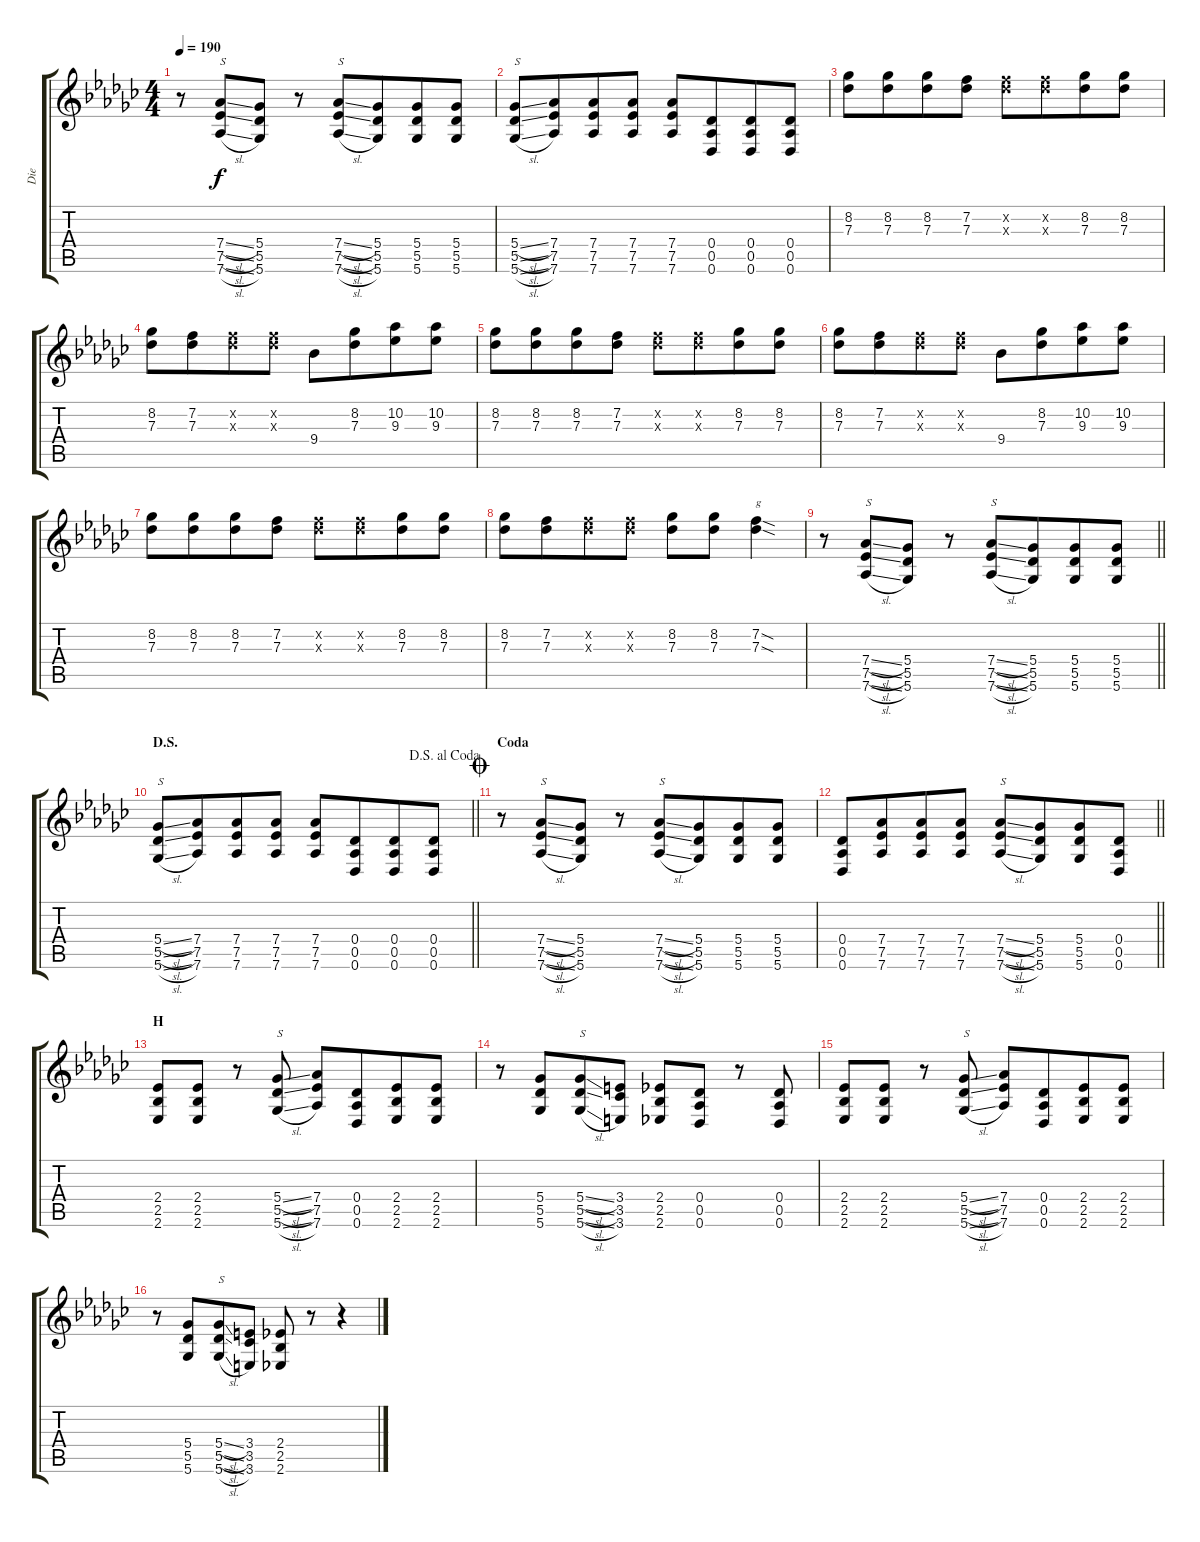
\track ("Die" "Die") {instrument distortionguitar}
\staff {score tabs}
\tuning (Eb4 Bb3 Gb3 Db3 Ab2 Db2) {hide}
\ts (4 4)
\tempo 190
\clef g2
\ks ebminor
r.8{dy f} (7.4{sl} 7.5{sl} 7.6{sl}).8{txt "S" beam merge} (5.4 5.5 5.6).8 r.8 (7.4{sl} 7.5{sl} 7.6{sl}).8{txt "S"} (5.4 5.5 5.6).8{beam merge} (5.4 5.5 5.6).8 (5.4 5.5 5.6).8 |
(5.4{sl} 5.5{sl} 5.6{sl}).8{txt "S"} (7.4 7.5 7.6).8{beam merge} (7.4 7.5 7.6).8 (7.4 7.5 7.6).8 (7.4 7.5 7.6).8 (0.4 0.5 0.6).8{beam merge} (0.4 0.5 0.6).8 (0.4 0.5 0.6).8 |
(8.2 7.3).8 (8.2 7.3).8{beam merge} (8.2 7.3).8 (7.2 7.3).8 (7.2{x} 7.3{x}).8 (7.2{x} 7.3{x}).8{beam merge} (8.2 7.3).8 (8.2 7.3).8 |
(8.2 7.3).8 (7.2 7.3).8{beam merge} (7.2{x} 7.3{x}).8 (7.2{x} 7.3{x}).8 9.4.8 (8.2 7.3).8{beam merge} (10.2 9.3).8 (10.2 9.3).8 |
(8.2 7.3).8 (8.2 7.3).8{beam merge} (8.2 7.3).8 (7.2 7.3).8 (7.2{x} 7.3{x}).8 (7.2{x} 7.3{x}).8{beam merge} (8.2 7.3).8 (8.2 7.3).8 |
(8.2 7.3).8 (7.2 7.3).8{beam merge} (7.2{x} 7.3{x}).8 (7.2{x} 7.3{x}).8 9.4.8 (8.2 7.3).8{beam merge} (10.2 9.3).8 (10.2 9.3).8 |
(8.2 7.3).8 (8.2 7.3).8{beam merge} (8.2 7.3).8 (7.2 7.3).8 (7.2{x} 7.3{x}).8 (7.2{x} 7.3{x}).8{beam merge} (8.2 7.3).8 (8.2 7.3).8 |
(8.2 7.3).8 (7.2 7.3).8{beam merge} (7.2{x} 7.3{x}).8 (7.2{x} 7.3{x}).8 (8.2 7.3).8 (8.2 7.3).8{beam merge} (7.2{sod} 7.3{sod}).4{txt "g"} |
\barLineRight lightlight
r.8 (7.4{sl} 7.5{sl} 7.6{sl}).8{txt "S" beam merge} (5.4 5.5 5.6).8 r.8 (7.4{sl} 7.5{sl} 7.6{sl}).8{txt "S"} (5.4 5.5 5.6).8{beam merge} (5.4 5.5 5.6).8 (5.4 5.5 5.6).8 |
\section ("" "D.S.")
\jump dalsegnoalcoda
\barLineRight lightlight
(5.4{sl} 5.5{sl} 5.6{sl}).8{txt "S"} (7.4 7.5 7.6).8{beam merge} (7.4 7.5 7.6).8 (7.4 7.5 7.6).8 (7.4 7.5 7.6).8 (0.4 0.5 0.6).8{beam merge} (0.4 0.5 0.6).8 (0.4 0.5 0.6).8 |
\section ("" "Coda")
\jump coda
r.8 (7.4{sl} 7.5{sl} 7.6{sl}).8{txt "S" beam merge} (5.4 5.5 5.6).8 r.8 (7.4{sl} 7.5{sl} 7.6{sl}).8{txt "S"} (5.4 5.5 5.6).8{beam merge} (5.4 5.5 5.6).8 (5.4 5.5 5.6).8 |
\barLineRight lightlight
(0.4 0.5 0.6).8 (7.4 7.5 7.6).8{beam merge} (7.4 7.5 7.6).8 (7.4 7.5 7.6).8 (7.4{sl} 7.5{sl} 7.6{sl}).8{txt "S"} (5.4 5.5 5.6).8{beam merge} (5.4 5.5 5.6).8 (0.4 0.5 0.6).8 |
\section ("" "H")
(2.4 2.5 2.6).8 (2.4 2.5 2.6).8 r.8 (5.4{sl} 5.5{sl} 5.6{sl}).8{txt "S"} (7.4 7.5 7.6).8 (0.4 0.5 0.6).8{beam merge} (2.4 2.5 2.6).8 (2.4 2.5 2.6).8 |
r.8 (5.4 5.5 5.6).8{beam merge} (5.4{sl} 5.5{sl} 5.6{sl}).8{txt "S"} (3.4 3.5 3.6).8 (2.4 2.5 2.6).8 (0.4 0.5 0.6).8 r.8 (0.4 0.5 0.6).8 |
(2.4 2.5 2.6).8 (2.4 2.5 2.6).8 r.8 (5.4{sl} 5.5{sl} 5.6{sl}).8{txt "S"} (7.4 7.5 7.6).8 (0.4 0.5 0.6).8{beam merge} (2.4 2.5 2.6).8 (2.4 2.5 2.6).8 |
r.8 (5.4 5.5 5.6).8{beam merge} (5.4{sl} 5.5{sl} 5.6{sl}).8{txt "S"} (3.4 3.5 3.6).8 (2.4 2.5 2.6).8 r.8 r.4
